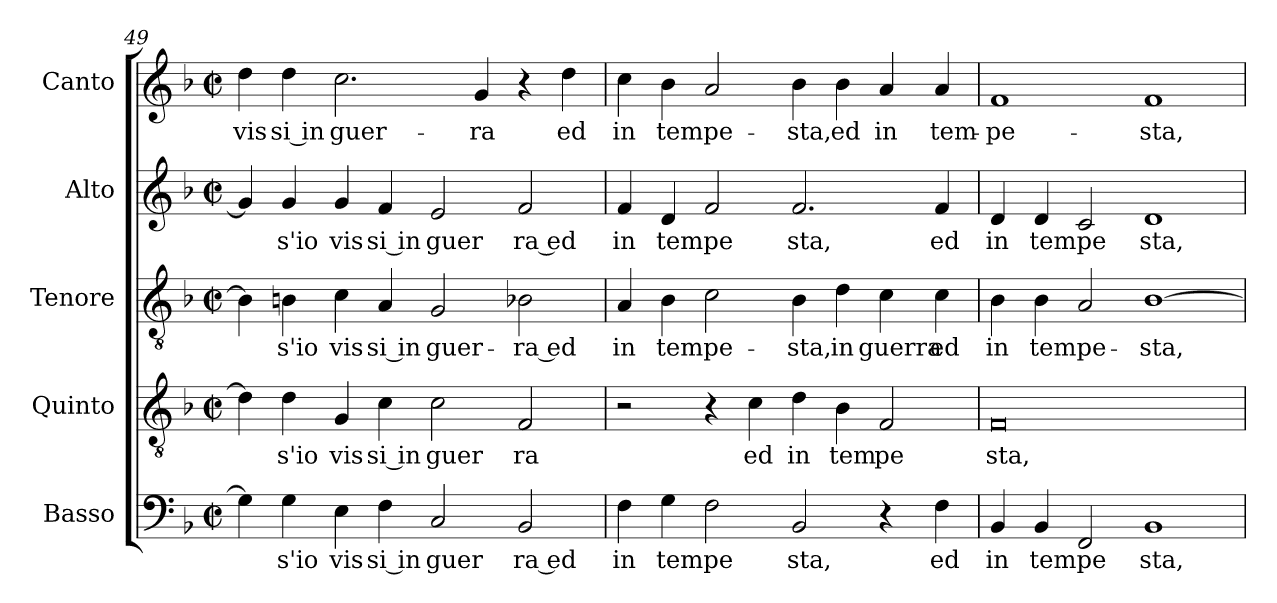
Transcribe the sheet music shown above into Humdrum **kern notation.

**kern	**text	**kern	**text	**kern	**text	**kern	**text	**kern	**text
*part5	*part5	*part4	*part4	*part3	*part3	*part2	*part2	*part1	*part1
*staff5	*staff5	*staff4	*staff4	*staff3	*staff3	*staff2	*staff2	*staff1	*staff1
*I"Basso	*	*I"Quinto	*	*I"Tenore	*	*I"Alto	*	*I"Canto	*
*clefF4	*	*clefGv2	*	*clefGv2	*	*clefG2	*	*clefG2	*
*k[b-]	*	*k[b-]	*	*k[b-]	*	*k[b-]	*	*k[b-]	*
*F:	*	*F:	*	*F:	*	*F:	*	*F:	*
*M2/2	*	*M2/2	*	*M2/2	*	*M2/2	*	*M2/2	*
*met(c|)	*	*met(c|)	*	*met(c|)	*	*met(c|)	*	*met(c|)	*
=49	=49	=49	=49	=49	=49	=49	=49	=49	=49
!	!	!	!	!	!	!	!	!	!LO:LY:b:cj
4G\]	.	4d\]	.	4B\]	.	4g/]	.	4dd\	vis
!	!LO:LY:b:cj	!	!LO:LY:b:cj	!	!LO:LY:b:cj	!	!LO:LY:b:cj	!	!LO:LY:b:rj
4G\	s'io	4d\	s'io	4Bn\	s'io	4g/	s'io	4dd\	si in
!	!LO:LY:b:cj	!	!LO:LY:b:cj	!	!LO:LY:b:cj	!	!LO:LY:b:cj	!	!LO:LY:b:cj
4E\	vis	4G/	vis	4c\	vis	4g/	vis	2.cc\	guer-
!	!LO:LY:b:rj	!	!LO:LY:b:rj	!	!LO:LY:b:rj	!	!LO:LY:b:rj	!	!
4F\	si in	4c\	si in	4A/	si in	4f/	si in	.	.
!	!LO:LY:b:cj	!	!LO:LY:b:cj	!	!LO:LY:b:cj	!	!LO:LY:b:cj	!	!
2C/	guer	2c\	guer	2G/	guer-	2e/	guer	.	.
!	!	!	!	!	!	!	!	!	!LO:LY:b:cj
.	.	.	.	.	.	.	.	4g/	-ra
!	!LO:LY:b:rj	!	!LO:LY:b:cj	!	!LO:LY:b:rj	!	!LO:LY:b:rj	!	!
2BB-/	ra ed	2F/	ra	2B-X\	-ra ed	2f/	ra ed	4r	.
!	!	!	!	!	!	!	!	!	!LO:LY:b:cj
.	.	.	.	.	.	.	.	4dd\	ed
=50	=50	=50	=50	=50	=50	=50	=50	=50	=50
!	!LO:LY:b:cj	!	!	!	!LO:LY:b:cj	!	!LO:LY:b:cj	!	!LO:LY:b:cj
4F\	in	2r	.	4A/	in	4f/	in	4cc\	in
!	!LO:LY:b:cj	!	!	!	!LO:LY:b:cj	!	!LO:LY:b:cj	!	!LO:LY:b:cj
4G\	tempe	.	.	4B-\	tempe-	4d/	tempe	4b-\	tempe-
2F\	.	4r	.	2c\	.	2f/	.	2a/	.
!	!	!	!LO:LY:b:cj	!	!	!	!	!	!
.	.	4c\	ed	.	.	.	.	.	.
!	!LO:LY:b:cj	!	!LO:LY:b:cj	!	!LO:LY:b:cj	!	!LO:LY:b:cj	!	!LO:LY:b:cj
2BB-/	sta,	4d\	in	4B-\	-sta,	2.f/	sta,	4b-\	-sta,
!	!	!	!LO:LY:b:cj	!	!LO:LY:b:cj	!	!	!	!LO:LY:b:cj
.	.	4B-\	tem	4d\	in	.	.	4b-\	ed
!	!	!	!LO:LY:b:cj	!	!LO:LY:b:cj	!	!	!	!LO:LY:b:cj
4r	.	2F/	pe	4c\	guerra	.	.	4a/	in
!	!LO:LY:b:cj	!	!	!	!LO:LY:b	!	!LO:LY:b:cj	!	!LO:LY:b:cj
4F\	ed	.	.	4c\	ed	4f/	ed	4a/	tem-
=51	=51	=51	=51	=51	=51	=51	=51	=51	=51
!	!LO:LY:b:cj	!	!LO:LY:b:cj	!	!LO:LY:b:cj	!	!LO:LY:b:cj	!	!LO:LY:b:cj
4BB-/	in	0F	sta,	4B-\	in	4d/	in	1f	-pe-
!	!LO:LY:b:cj	!	!	!	!LO:LY:b:cj	!	!LO:LY:b:cj	!	!
4BB-/	tempe	.	.	4B-\	tempe-	4d/	tempe	.	.
2FF/	.	.	.	2A/	.	2c/	.	.	.
!	!LO:LY:b:cj	!	!	!	!LO:LY:b:cj	!	!LO:LY:b:cj	!	!LO:LY:b:cj
1BB-	sta,	.	.	[>1B-	-sta,	1d	sta,	1f	-sta,
=	=	=	=	=	=	=	=	=	=
*-	*-	*-	*-	*-	*-	*-	*-	*-	*-
